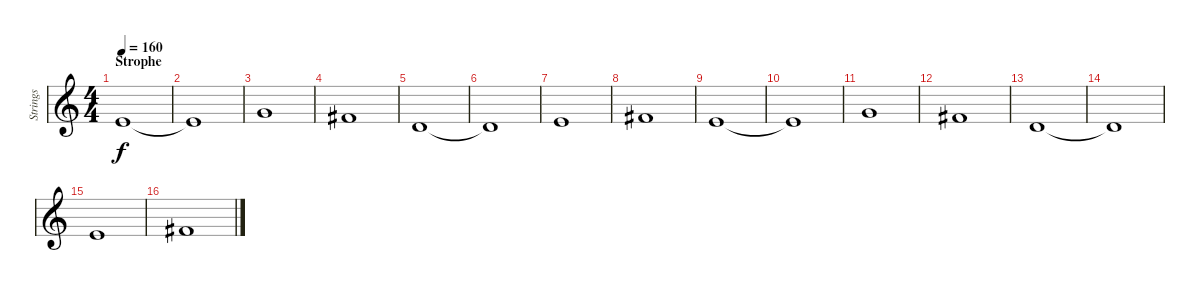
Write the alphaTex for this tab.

\track ("Strings" "Strings") {instrument stringensemble1}
\staff {score}
\tuning (E4 B3 G3 D3 A2 E2 B1) {hide}
\ts (4 4)
\section ("" "Strophe")
\tempo 160
\clef g2
\ks c
0.1.1{dy f} |
0.1{t}.1 |
3.1.1 |
2.1.1 |
3.2.1 |
3.2{t}.1 |
0.1.1 |
2.1.1 |
0.1.1 |
0.1{t}.1 |
3.1.1 |
2.1.1 |
3.2.1 |
3.2{t}.1 |
0.1.1 |
2.1.1
